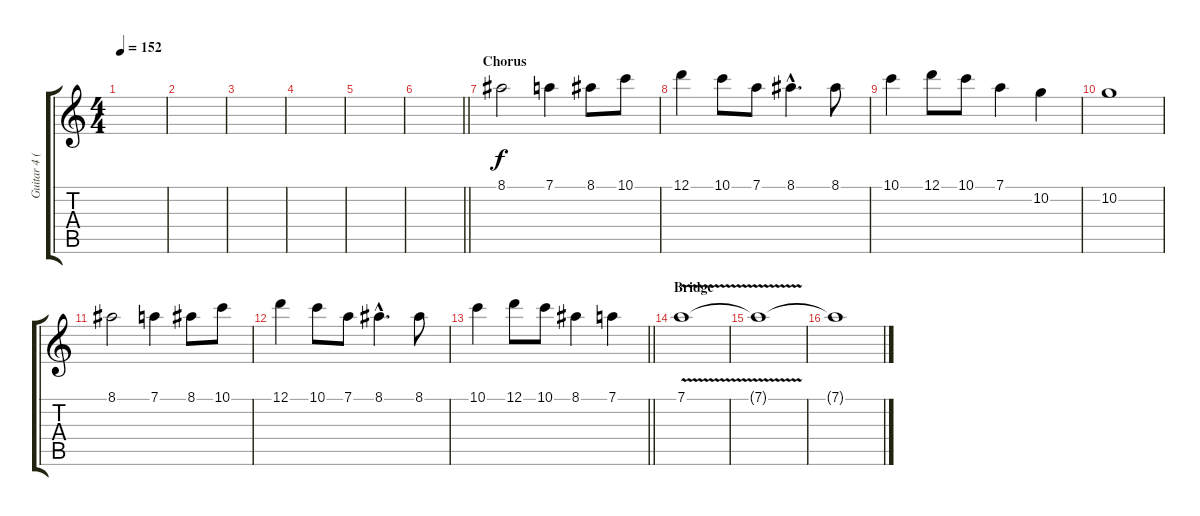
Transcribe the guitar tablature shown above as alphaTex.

\track ("Guitar 4 (Overdub)" "Guitar 4 (") {instrument electricguitarclean}
\staff {score tabs}
\tuning (D4 A3 F3 C3 G2 C2) {hide}
\ts (4 4)
\tempo 152
\clef g2
\ks c
|
|
|
|
|
\barLineRight lightlight
|
\section ("" "Chorus")
8.1.2 7.1.4 8.1.8 10.1.8 |
12.1.4 10.1.8 7.1.8 8.1{hac}.4{d} 8.1.8 |
10.1.4 12.1.8 10.1.8 7.1.4 10.2.4 |
10.2.1 |
8.1.2 7.1.4 8.1.8 10.1.8 |
12.1.4 10.1.8 7.1.8 8.1{hac}.4{d} 8.1.8 |
\barLineRight lightlight
10.1.4 12.1.8 10.1.8 8.1.4 7.1.4 |
\section ("" "Bridge")
7.1{v}.1 |
7.1{t}.1 |
7.1{t}.1
